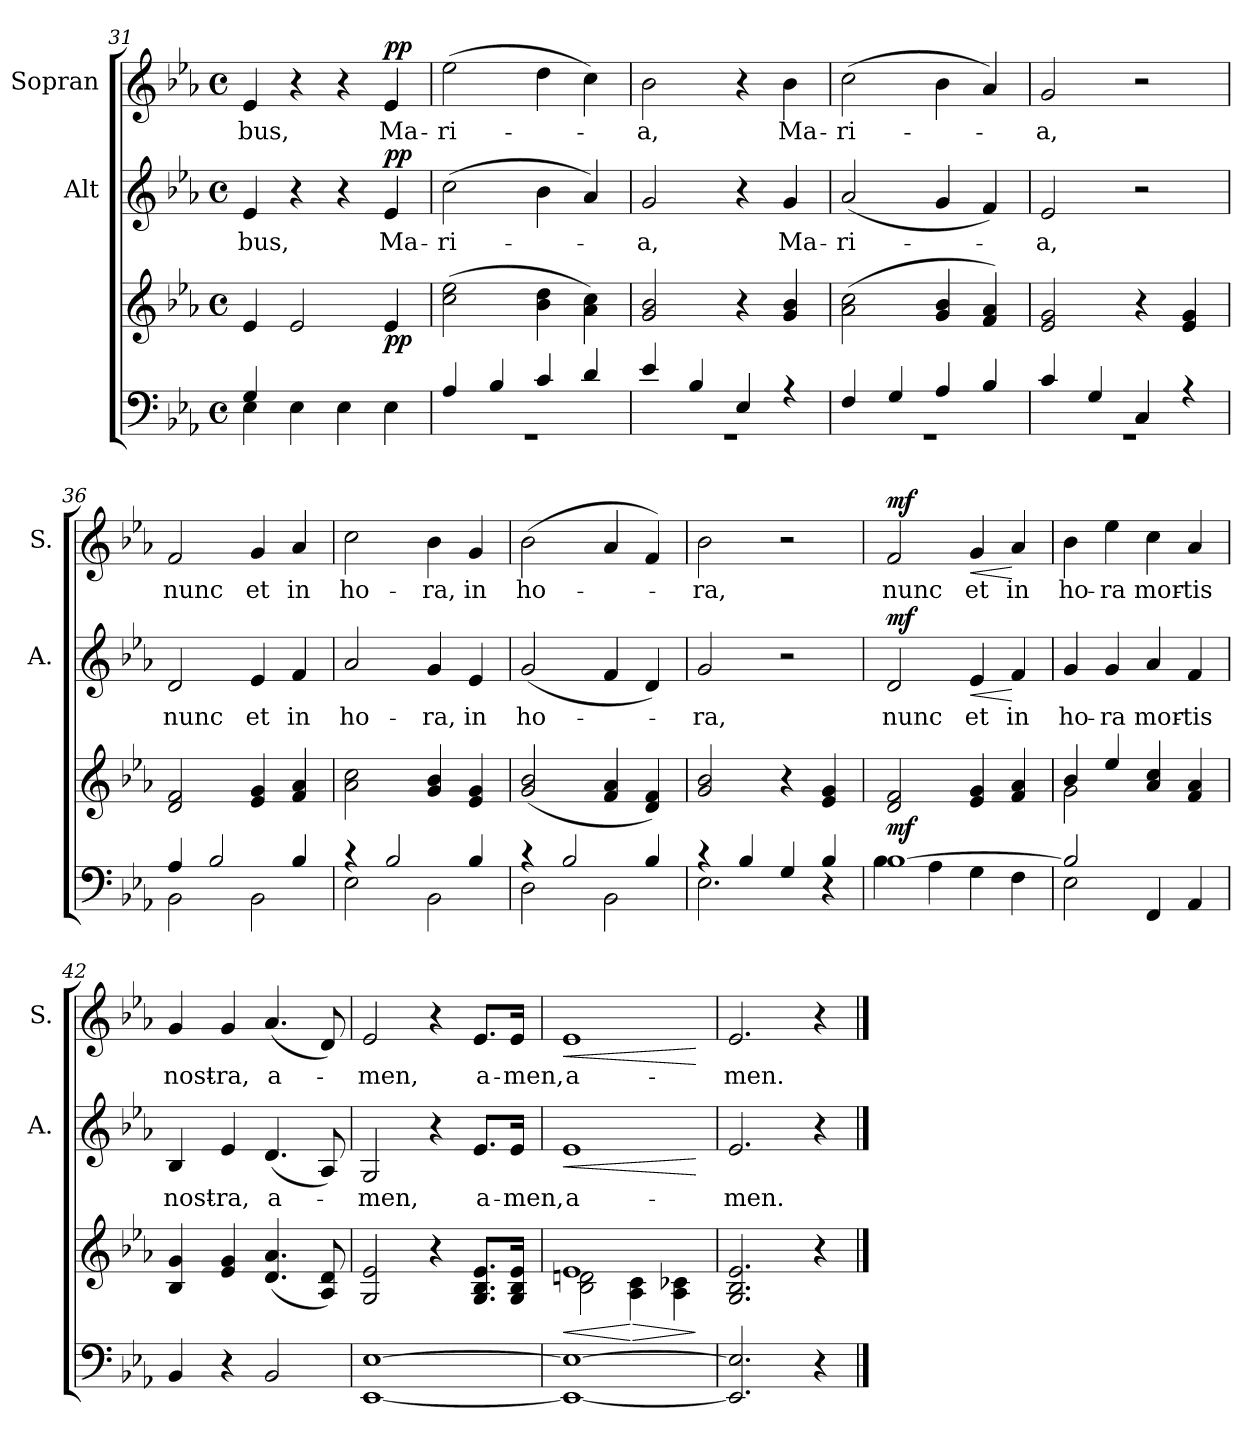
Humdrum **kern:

**kern	**kern	**dynam	**kern	**text	**dynam	**kern	**text	**dynam
*part3	*part3	*part3	*part2	*part2	*part2	*part1	*part1	*part1
*staff4	*staff3	*staff3/4	*staff2	*staff2	*staff2	*staff1	*staff1	*staff1
*	*	*	*I"Alt	*	*	*I"Sopran	*	*
*	*	*	*I'A.	*	*	*I'S.	*	*
*clefF4	*clefG2	*	*clefG2	*	*	*clefG2	*	*
*k[b-e-a-]	*k[b-e-a-]	*	*k[b-e-a-]	*	*	*k[b-e-a-]	*	*
*E-:	*E-:	*	*E-:	*	*	*E-:	*	*
*M4/4	*M4/4	*	*M4/4	*	*	*M4/4	*	*
*met(c)	*met(c)	*	*met(c)	*	*	*met(c)	*	*
=31	=31	=31	=31	=31	=31	=31	=31	=31
*^	*	*	*	*	*	*	*	*
!	!	!	!	!	!LO:LY:b	!	!	!LO:LY:b	!
4G/	4E-\	4e-/	.	4e-/	-bus,	.	4e-/	-bus,	.
2.ryy	4E-\	2e-/	.	4r	.	.	4r	.	.
.	4E-\	.	.	4r	.	.	4r	.	.
!	!	!	!LO:DY:b	!	!LO:LY:b	!LO:DY:a	!	!LO:LY:b	!LO:DY:a
.	4E-\	4e-/	pp	4e-/	Ma-	pp	4e-/	Ma-	pp
=32	=32	=32	=32	=32	=32	=32	=32	=32	=32
!	!	!	!	!	!LO:LY:b	!	!	!LO:LY:b	!
4A-/	1rGG	(>2cc\ 2ee-\	.	(>2cc\	-ri-	.	(>2ee-\	-ri-	.
4B-/	.	.	.	.	.	.	.	.	.
4c/	.	4b-\ 4dd\	.	4b-\	.	.	4dd\	.	.
4d/	.	4a-\ 4cc\)	.	4a-/)	.	.	4cc\)	.	.
!!LO:LB:g=z
=33	=33	=33	=33	=33	=33	=33	=33	=33	=33
!	!	!	!	!	!LO:LY:b	!	!	!LO:LY:b	!
4e-/	1rGG	2g/ 2b-/	.	2g/	-a,	.	2b-\	-a,	.
4B-/	.	.	.	.	.	.	.	.	.
4E-/	.	4r	.	4r	.	.	4r	.	.
!	!	!	!	!	!LO:LY:b	!	!	!LO:LY:b	!
4rG	.	4g/ 4b-/	.	4g/	Ma-	.	4b-\	Ma-	.
=34	=34	=34	=34	=34	=34	=34	=34	=34	=34
!	!	!	!	!	!LO:LY:b	!	!	!LO:LY:b	!
4F/	1rGG	(>2a-\ 2cc\	.	(<2a-/	-ri-	.	(>2cc\	-ri-	.
4G/	.	.	.	.	.	.	.	.	.
4A-/	.	4g/ 4b-/	.	4g/	.	.	4b-\	.	.
4B-/	.	4f/ 4a-/)	.	4f/)	.	.	4a-/)	.	.
=35	=35	=35	=35	=35	=35	=35	=35	=35	=35
!	!	!	!	!	!LO:LY:b	!	!	!LO:LY:b	!
4c/	1rGG	2e-/ 2g/	.	2e-/	-a,	.	2g/	-a,	.
4G/	.	.	.	.	.	.	.	.	.
4C/	.	4r	.	2r	.	.	2r	.	.
4rG	.	4e-/ 4g/	.	.	.	.	.	.	.
=36	=36	=36	=36	=36	=36	=36	=36	=36	=36
!	!	!	!	!	!LO:LY:b	!	!	!LO:LY:b	!
4A-/	2BB-\	2d/ 2f/	.	2d/	nunc	.	2f/	nunc	.
2B-/	.	.	.	.	.	.	.	.	.
!	!	!	!	!	!LO:LY:b	!	!	!LO:LY:b	!
.	2BB-\	4e-/ 4g/	.	4e-/	et	.	4g/	et	.
!	!	!	!	!	!LO:LY:b	!	!	!LO:LY:b	!
4B-/	.	4f/ 4a-/	.	4f/	in	.	4a-/	in	.
=37	=37	=37	=37	=37	=37	=37	=37	=37	=37
!	!	!	!	!	!LO:LY:b	!	!	!LO:LY:b	!
4rc	2E-\	2a-\ 2cc\	.	2a-/	ho-	.	2cc\	ho-	.
2B-/	.	.	.	.	.	.	.	.	.
!	!	!	!	!	!LO:LY:b	!	!	!LO:LY:b	!
.	2BB-\	4g/ 4b-/	.	4g/	-ra,	.	4b-\	-ra,	.
!	!	!	!	!	!LO:LY:b	!	!	!LO:LY:b	!
4B-/	.	4e-/ 4g/	.	4e-/	in	.	4g/	in	.
=38	=38	=38	=38	=38	=38	=38	=38	=38	=38
!	!	!	!	!	!LO:LY:b	!	!	!LO:LY:b	!
4rc	2D\	(<2g/ 2b-/	.	(<2g/	ho-	.	(>2b-\	ho-	.
2B-/	.	.	.	.	.	.	.	.	.
.	2BB-\	4f/ 4a-/	.	4f/	.	.	4a-/	.	.
4B-/	.	4d/ 4f/)	.	4d/)	.	.	4f/)	.	.
=39	=39	=39	=39	=39	=39	=39	=39	=39	=39
!	!	!	!	!	!LO:LY:b	!	!	!LO:LY:b	!
4rc	2.E-\	2g/ 2b-/	.	2g/	-ra,	.	2b-\	-ra,	.
4B-/	.	.	.	.	.	.	.	.	.
4G/	.	4r	.	2r	.	.	2r	.	.
4B-/	4rC	4e-/ 4g/	.	.	.	.	.	.	.
!!LO:LB:g=z
=40	=40	=40	=40	=40	=40	=40	=40	=40	=40
!	!	!	!LO:DY:b	!	!LO:LY:b	!LO:DY:a	!	!LO:LY:b	!LO:DY:a
[>1B-	4B-\	2d/ 2f/	mf	2d/	nunc	mf	2f/	nunc	mf
.	4A-\	.	.	.	.	.	.	.	.
!	!	!	!	!	!LO:LY:b	!LO:HP:b	!	!LO:LY:b	!LO:HP:b
.	4G\	4e-/ 4g/	.	4e-/	et	<	4g/	et	<
!	!	!	!	!	!LO:LY:b	!	!	!LO:LY:b	!
.	4F\	4f/ 4a-/	.	4f/	in	[	4a-/	in	[
=41	=41	=41	=41	=41	=41	=41	=41	=41	=41
*	*	*^	*	*	*	*	*	*	*
!	!	!	!	!	!	!LO:LY:b	!	!	!LO:LY:b	!
2B-/]	2E-\	4b-/	2g\	.	4g/	ho-	.	4b-\	ho-	.
!	!	!	!	!	!	!LO:LY:b	!	!	!LO:LY:b	!
.	.	4ee-/	.	.	4g/	-ra	.	4ee-\	-ra	.
!	!	!	!	!	!	!LO:LY:b	!	!	!LO:LY:b	!
4FF/	2ryy	4a-/ 4cc/	2ryy	.	4a-/	mor-	.	4cc\	mor-	.
!	!	!	!	!	!	!LO:LY:b	!	!	!LO:LY:b	!
4AA-/	.	4f/ 4a-/	.	.	4f/	-tis	.	4a-/	-tis	.
*v	*v	*	*	*	*	*	*	*	*	*
*	*v	*v	*	*	*	*	*	*	*
=42	=42	=42	=42	=42	=42	=42	=42	=42
!	!	!	!	!LO:LY:b	!	!	!LO:LY:b	!
4BB-/	4B-/ 4g/	.	4B-/	nost-	.	4g/	nost-	.
!	!	!	!	!LO:LY:b	!	!	!LO:LY:b	!
4r	4e-/ 4g/	.	4e-/	-ra,	.	4g/	-ra,	.
!	!	!	!	!LO:LY:b	!	!	!LO:LY:b	!
2BB-/	(<4.d/ 4.a-/	.	(<4.d/	a-	.	(<4.a-/	a-	.
.	8A-/ 8d/)	.	8A-/)	.	.	8d/)	.	.
=43	=43	=43	=43	=43	=43	=43	=43	=43
!	!	!	!	!LO:LY:b	!	!	!LO:LY:b	!
[1EE- [1E-	2G/ 2e-/	.	2G/	-men,	.	2e-/	-men,	.
.	4r	.	4r	.	.	4r	.	.
!	!	!	!	!LO:LY:b	!	!	!LO:LY:b	!
.	8.G/ 8.B-/ 8.e-/L	.	8.e-/L	a-	.	8.e-/L	a-	.
!	!	!	!	!LO:LY:b	!	!	!LO:LY:b	!
.	16G/ 16B-/ 16e-/Jk	.	16e-/Jk	-men,	.	16e-/Jk	-men,	.
=44	=44	=44	=44	=44	=44	=44	=44	=44
!	!	!LO:HP:b	!	!LO:LY:b	!LO:HP:b	!	!	!
*	*^	*	*	*	*	*	*	*
!	!	!	!	!	!	!LO:HP:n=1:b	!	!LO:LY:b	!LO:HP:b
!	!	!	!	!	!	!	!	!	!LO:HP:n=1:b
1EE-_ 1E-_	1e-	2B-\ 2dn\	<	1e-	a-	< >	1e-	a-	< >
!	!	!	!LO:HP:n=1:b	!	!	!	!	!	!
.	.	4A-\ 4c\	[ >	.	.	.	.	.	.
.	.	4A-\ 4c-X\	.	.	.	.	.	.	.
*	*v	*v	*	*	*	*	*	*	*
.	.	]	.	.	[	.	.	[
=45	=45	=45	=45	=45	=45	=45	=45	=45
!	!	!	!	!LO:LY:b	!	!	!LO:LY:b	!
2.EE-/] 2.E-/]	2.G/ 2.B-/ 2.e-/	.	2.e-/	-men.	.	2.e-/	-men.	.
4r	4r	.	4r	.	]	4r	.	]
==	==	==	==	==	==	==	==	==
*-	*-	*-	*-	*-	*-	*-	*-	*-
